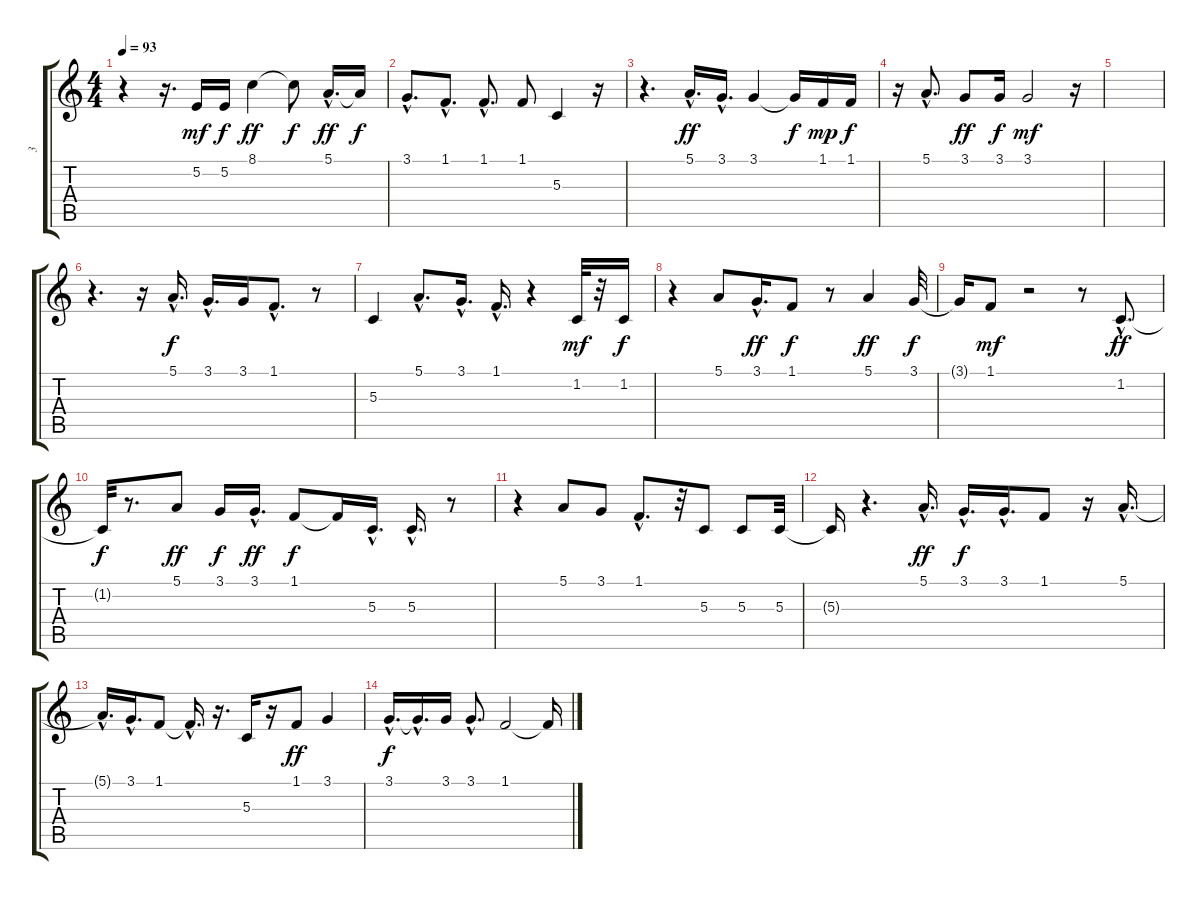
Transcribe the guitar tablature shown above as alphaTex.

\track ("3" "3") {instrument flute}
\staff {score tabs}
\tuning (E4 B3 G3 D3 A2 E2) {hide}
\ts (4 4)
\tempo 93
\clef g2
\ks c
r.4{dy f} r.16{d} 5.2.16{dy mf} 5.2.16{dy f} 8.1.4{dy ff} 8.1{t}.8{dy f} 5.1{hac}.16{d dy ff} 5.1{t}.16{dy f} |
3.1{hac}.8{d} 1.1{hac}.8{d} 1.1{hac}.8{d} 1.1.8 5.3.4 r.16 |
r.4{d} 5.1{hac}.16{d dy ff} 3.1{hac}.16{d} 3.1.4 3.1{t}.16{dy f} 1.1.16{dy mp} 1.1.16{dy f} |
r.16 5.1{hac}.8{d} 3.1.8{dy ff} 3.1.16{dy f} 3.1.2{dy mf} r.16 |
|
r.4{d} r.16 5.1{hac}.16{d dy f} 3.1{hac}.16{d} 3.1.16 1.1{hac}.8{d} r.8 |
5.3.4 5.1{hac}.8{d} 3.1{hac}.16{d} 1.1{hac}.16{d} r.4 1.2.32{dy mf} r.32 1.2.16{dy f} |
r.4 5.1.8 3.1{hac}.16{d dy ff} 1.1.8{dy f} r.8 5.1.4{dy ff} 3.1.32{dy f} |
3.1{t}.16 1.1.8{dy mf} r.2 r.8 1.2{hac}.8{d dy ff} |
1.2{t}.32{dy f} r.8{d} 5.1.8{dy ff} 3.1.16{dy f} 3.1{hac}.16{d dy ff} 1.1.8{dy f} 1.1{t}.16 5.3{hac}.16{d} 5.3{hac}.16{d} r.8 |
r.4 5.1.8 3.1.8 1.1{hac}.8{d} r.32 5.3.8 5.3.8 5.3.32 |
5.3{t}.16 r.4{d} 5.1{hac}.16{d dy ff} 3.1{hac}.16{d dy f} 3.1{hac}.16{d} 1.1.8 r.16 5.1{hac}.16{d} |
5.1{hac t}.16{d} 3.1{hac}.16{d} 1.1.8 1.1{hac t}.16{d} r.16{d} 5.3.16 r.16 1.1.8{dy ff} 3.1.4 |
3.1{hac}.16{d dy f} 3.1{hac t}.16{d} 3.1.16 3.1{hac}.8{d} 1.1.2 1.1{t}.16
